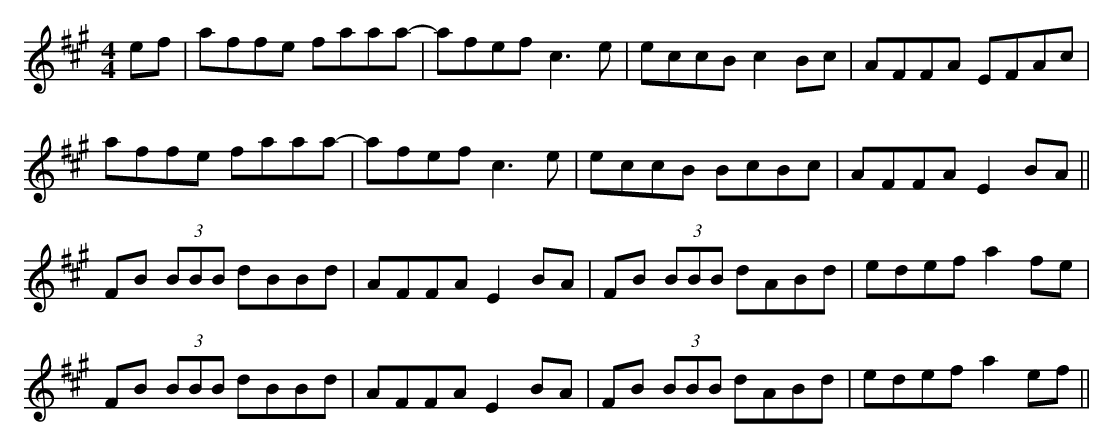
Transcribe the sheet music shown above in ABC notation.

X:1
M:4/4
K:A
ef|affe faaa-|afef c3e|eccB c2Bc|AFFA EFAc|
affe faaa-|afef c3e|eccB BcBc|AFFA E2BA||
FB (3BBB dBBd|AFFA E2BA|FB (3BBB dABd|edef a2fe|
FB (3BBB dBBd|AFFA E2BA|FB (3BBB dABd|edef a2ef||
